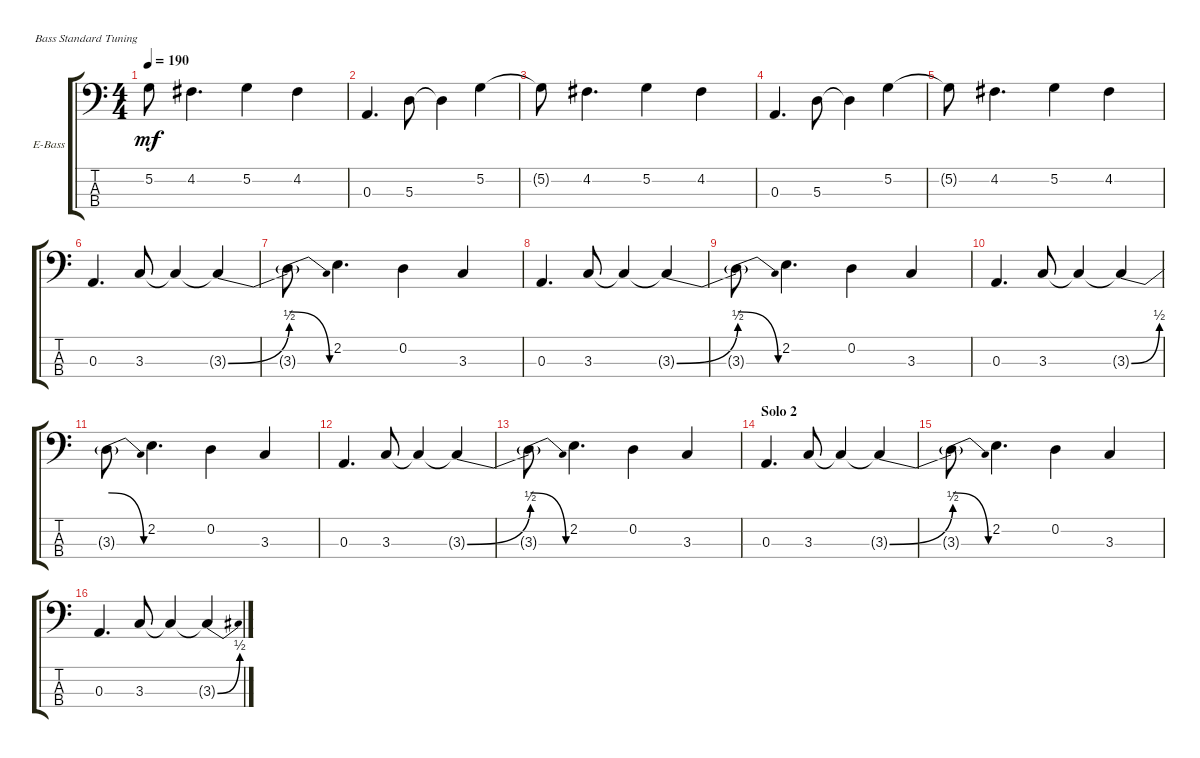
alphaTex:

\bracketExtendMode groupsimilarinstruments
\firstSystemTrackNameOrientation horizontal
\otherSystemsTrackNameOrientation horizontal
\track ("John Paul Jones" "E-Bass") {instrument electricbassfinger}
\staff {score tabs}
\tuning (G2 D2 A1 E1)
\ts (4 4)
\tempo 190
\clef f4
\ks c
5.2{t}.8{dy mf} 4.2.4{d} 5.2.4 4.2.4 |
0.3.4{d} 5.3.8 5.3{t}.4 5.2.4 |
5.2{t}.8 4.2.4{d} 5.2.4 4.2.4 |
0.3.4{d} 5.3.8 5.3{t}.4 5.2.4 |
5.2{t}.8 4.2.4{d} 5.2.4 4.2.4 |
0.3.4{d} 3.3.8 3.3{t}.4 3.3{be (bend 0 0 16.2 2) t}.4 |
3.3{be (release 0 4 15 0) t}.8 2.2.4{d} 0.2.4 3.3.4 |
0.3.4{d} 3.3.8 3.3{t}.4 3.3{be (bend 0 0 16.2 2) t}.4 |
3.3{be (release 0 4 15 0) t}.8 2.2.4{d} 0.2.4 3.3.4 |
0.3.4{d} 3.3.8 3.3{t}.4 3.3{be (bend 0 0 16.2 2) t}.4 |
3.3{be (release 0 4 15 0) t}.8 2.2.4{d} 0.2.4 3.3.4 |
0.3.4{d} 3.3.8 3.3{t}.4 3.3{be (bend 0 0 16.2 2) t}.4 |
3.3{be (release 0 4 15 0) t}.8 2.2.4{d} 0.2.4 3.3.4 |
\section ("" "Solo 2")
0.3.4{d} 3.3.8 3.3{t}.4 3.3{be (bend 0 0 16.2 2) t}.4 |
3.3{be (release 0 4 15 0) t}.8 2.2.4{d} 0.2.4 3.3.4 |
0.3.4{d} 3.3.8 3.3{t}.4 3.3{be (bend 0 0 16.2 2) t}.4
